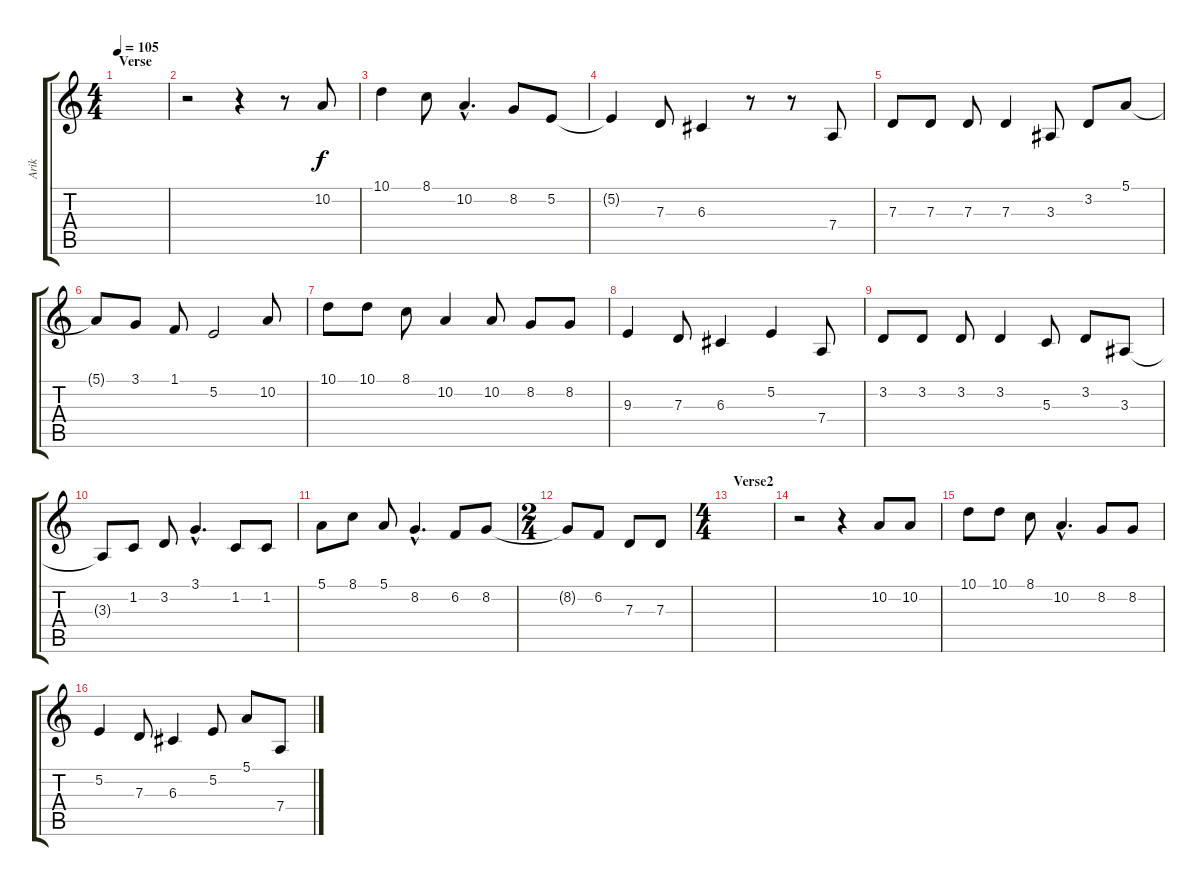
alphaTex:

\track ("Arik" "Arik") {instrument voiceoohs}
\staff {score tabs}
\tuning (E4 B3 G3 D3 A2 E2) {hide}
\ts (4 4)
\section ("" "Verse")
\tempo 105
\clef g2
\ks c
|
r.2 r.4 r.8 10.2.8 |
10.1.4 8.1.8 10.2{hac}.4{d} 8.2.8 5.2.8 |
5.2{t}.4 7.3.8 6.3.4 r.8 r.8 7.4.8 |
7.3.8 7.3.8 7.3.8 7.3.4 3.3.8 3.2.8 5.1.8 |
5.1{t}.8 3.1.8 1.1.8 5.2.2 10.2.8 |
10.1.8 10.1.8 8.1.8 10.2.4 10.2.8 8.2.8 8.2.8 |
9.3.4 7.3.8 6.3.4 5.2.4 7.4.8 |
3.2.8 3.2.8 3.2.8 3.2.4 5.3.8 3.2.8 3.3.8 |
3.3{t}.8 1.2.8 3.2.8 3.1{hac}.4{d} 1.2.8 1.2.8 |
5.1.8 8.1.8 5.1.8 8.2{hac}.4{d} 6.2.8 8.2.8 |
\ts (2 4)
8.2{t}.8 6.2.8 7.3.8 7.3.8 |
\ts (4 4)
\section ("" "Verse2")
|
r.2 r.4 10.2.8 10.2.8 |
10.1.8 10.1.8 8.1.8 10.2{hac}.4{d} 8.2.8 8.2.8 |
5.2.4 7.3.8 6.3.4 5.2.8 5.1.8 7.4.8
